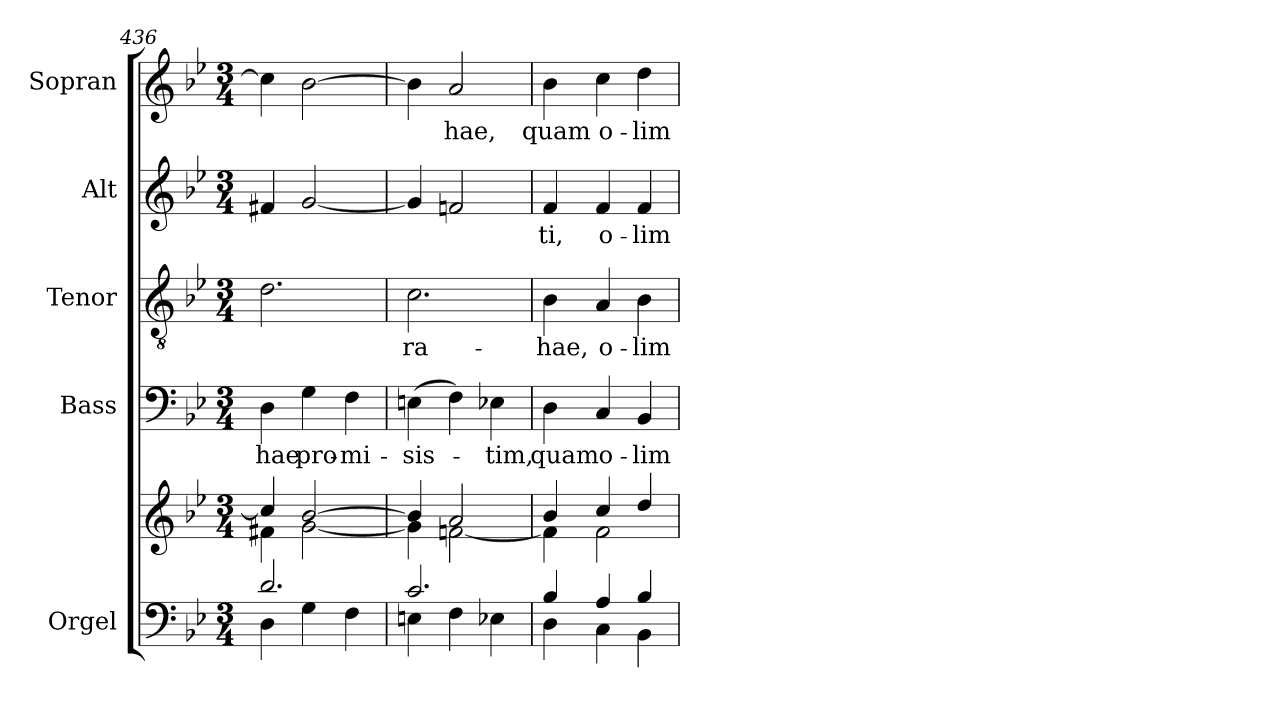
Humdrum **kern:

**kern	**kern	**kern	**text	**kern	**text	**kern	**text	**kern	**text
*part5	*part5	*part4	*part4	*part3	*part3	*part2	*part2	*part1	*part1
*staff6	*staff5	*staff4	*staff4	*staff3	*staff3	*staff2	*staff2	*staff1	*staff1
*I"Orgel	*	*I"Bass	*	*I"Tenor	*	*I"Alt	*	*I"Sopran	*
*I'Org.	*	*I'B.	*	*I'T.	*	*I'A.	*	*I'S.	*
*clefF4	*clefG2	*clefF4	*	*clefGv2	*	*clefG2	*	*clefG2	*
*k[b-e-]	*k[b-e-]	*k[b-e-]	*	*k[b-e-]	*	*k[b-e-]	*	*k[b-e-]	*
*B-:	*B-:	*B-:	*	*B-:	*	*B-:	*	*B-:	*
*M3/4	*M3/4	*M3/4	*	*M3/4	*	*M3/4	*	*M3/4	*
=436	=436	=436	=436	=436	=436	=436	=436	=436	=436
*^	*^	*	*	*	*	*	*	*	*
!	!	!	!	!	!LO:LY:b	!	!	!	!	!	!
2.d/	4D\	4cc/]	4f#X\	4D\	-hae	2.d\	.	4f#X/	.	4cc\]	.
!	!	!	!	!	!LO:LY:b	!	!	!	!	!	!
.	4G\	[>2b-/	[<2g\	4G\	pro-	.	.	[2g/	.	[2b-\	.
!	!	!	!	!	!LO:LY:b	!	!	!	!	!	!
.	4F\	.	.	4F\	-mi-	.	.	.	.	.	.
=437	=437	=437	=437	=437	=437	=437	=437	=437	=437	=437	=437
!	!	!	!	!	!LO:LY:b	!	!LO:LY:b	!	!	!	!
2.c/	4En\	4b-/]	4g\]	(>4En\	-sis-	2.c\	-ra-	4g/]	.	4b-\]	.
!	!	!	!	!	!	!	!	!	!	!	!LO:LY:b
.	4F\	2a/	[<2fn\	4F\)	.	.	.	2fn/	.	2a/	-hae,
!	!	!	!	!	!LO:LY:b	!	!	!	!	!	!
.	4E-X\	.	.	4E-X\	-tim,	.	.	.	.	.	.
=438	=438	=438	=438	=438	=438	=438	=438	=438	=438	=438	=438
!	!	!	!	!	!LO:LY:b	!	!LO:LY:b	!	!LO:LY:b	!	!LO:LY:b
4B-/	4D\	4b-/	4f\]	4D\	quam	4B-\	-hae,	4f/	-ti,	4b-\	quam
!	!	!	!	!	!LO:LY:b	!	!LO:LY:b	!	!LO:LY:b	!	!LO:LY:b
4A/	4C\	4cc/	2f\	4C/	o-	4A/	o-	4f/	o-	4cc\	o-
!	!	!	!	!	!LO:LY:b	!	!LO:LY:b	!	!LO:LY:b	!	!LO:LY:b
4B-/	4BB-\	4dd/	.	4BB-/	-lim	4B-\	-lim	4f/	-lim	4dd\	-lim
*v	*v	*	*	*	*	*	*	*	*	*	*
*	*v	*v	*	*	*	*	*	*	*	*
=	=	=	=	=	=	=	=	=	=
*-	*-	*-	*-	*-	*-	*-	*-	*-	*-
